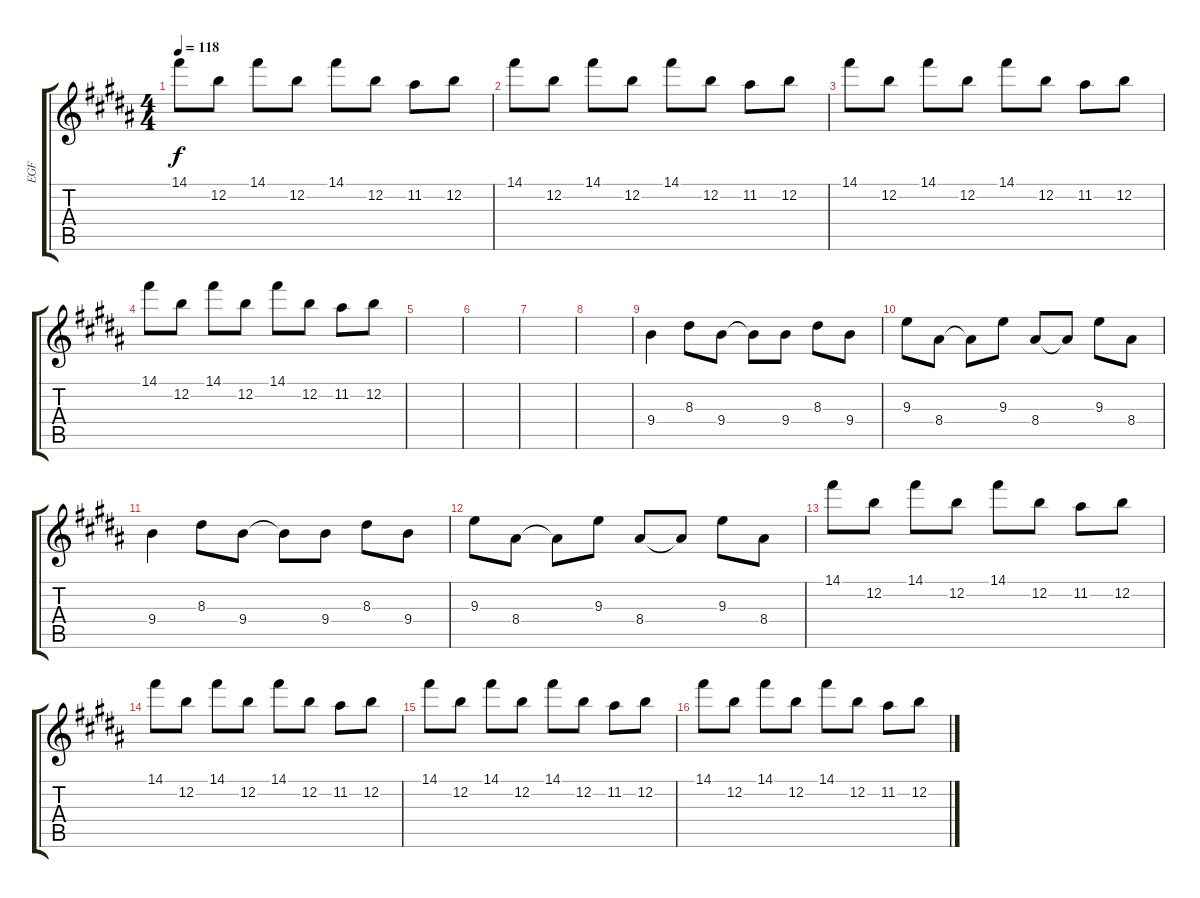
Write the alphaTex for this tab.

\track ("EGF" "EGF") {instrument overdrivenguitar}
\staff {score tabs}
\tuning (E4 B3 G3 D3 A2 E2) {hide}
\ts (4 4)
\tempo 118
\clef g2
\ks b
14.1.8{dy f instrument overdrivenguitar} 12.2.8 14.1.8 12.2.8 14.1.8 12.2.8 11.2.8 12.2.8 |
14.1.8{instrument overdrivenguitar} 12.2.8 14.1.8 12.2.8 14.1.8 12.2.8 11.2.8 12.2.8 |
14.1.8{instrument overdrivenguitar} 12.2.8 14.1.8 12.2.8 14.1.8 12.2.8 11.2.8 12.2.8 |
14.1.8{instrument overdrivenguitar} 12.2.8 14.1.8 12.2.8 14.1.8 12.2.8 11.2.8 12.2.8 |
|
|
|
|
9.4.4{instrument electricguitarclean} 8.3.8 9.4.8 9.4{t}.8 9.4.8 8.3.8 9.4.8 |
9.3.8 8.4.8 8.4{t}.8 9.3.8 8.4.8 8.4{t}.8 9.3.8 8.4.8 |
9.4.4{instrument electricguitarclean} 8.3.8 9.4.8 9.4{t}.8 9.4.8 8.3.8 9.4.8 |
9.3.8 8.4.8 8.4{t}.8 9.3.8 8.4.8 8.4{t}.8 9.3.8 8.4.8 |
14.1.8{instrument overdrivenguitar} 12.2.8 14.1.8 12.2.8 14.1.8 12.2.8 11.2.8 12.2.8 |
14.1.8{instrument overdrivenguitar} 12.2.8 14.1.8 12.2.8 14.1.8 12.2.8 11.2.8 12.2.8 |
14.1.8{instrument overdrivenguitar} 12.2.8 14.1.8 12.2.8 14.1.8 12.2.8 11.2.8 12.2.8 |
14.1.8{instrument overdrivenguitar} 12.2.8 14.1.8 12.2.8 14.1.8 12.2.8 11.2.8 12.2.8
